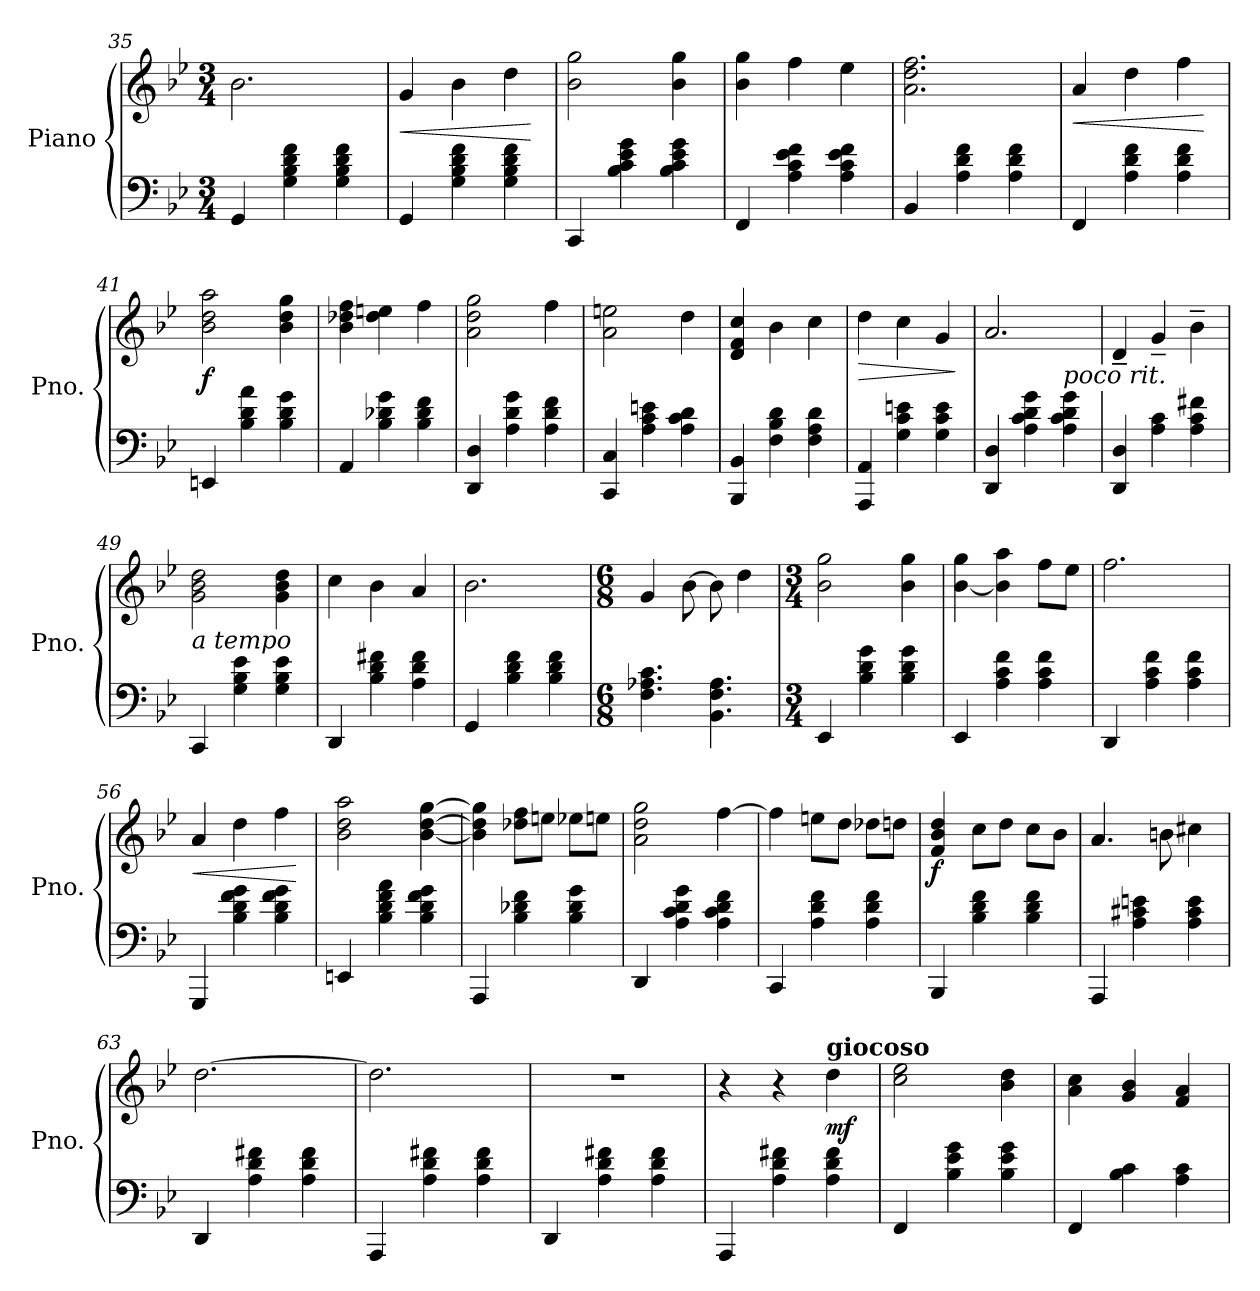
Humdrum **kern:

**kern	**kern	**dynam
*part1	*part1	*part1
*staff2	*staff1	*staff1/2
*I"Piano	*	*
*I'Pno.	*	*
*clefF4	*clefG2	*
*k[b-e-]	*k[b-e-]	*
*M3/4	*M3/4	*
=35	=35	=35
4GG/	2.b-\	.
4G\ 4B-\ 4d\ 4f\	.	.
4G\ 4B-\ 4d\ 4f\	.	.
=36	=36	=36
!	!	!LO:HP:b
4GG/	4g/	<
4G\ 4B-\ 4d\ 4f\	4b-\	.
4G\ 4B-\ 4d\ 4f\	4dd\	.
.	.	[
=37	=37	=37
4CC/	2b-\ 2gg\	.
4B-\ 4c\ 4e-\ 4g\	.	.
4B-\ 4c\ 4e-\ 4g\	4b-\ 4gg\	.
!!LO:PB:g=z
=38	=38	=38
4FF/	4b-\ 4gg\	.
4A\ 4c\ 4e-\ 4f\	4ff\	.
4A\ 4c\ 4e-\ 4f\	4ee-\	.
=39	=39	=39
4BB-/	2.a\ 2.dd\ 2.ff\	.
4A\ 4d\ 4f\	.	.
4A\ 4d\ 4f\	.	.
=40	=40	=40
!	!	!LO:HP:b
4FF/	4a/	<
4A\ 4d\ 4f\	4dd\	.
4A\ 4d\ 4f\	4ff\	.
.	.	[
=41	=41	=41
!	!	!LO:DY:b
4EEn/	2b-\ 2dd\ 2aa\	f
4B-\ 4d\ 4a\	.	.
4B-\ 4d\ 4g\	4b-\ 4dd\ 4gg\	.
=42	=42	=42
4AA/	4b-\ 4dd-X\ 4ff\	.
4B-\ 4d-X\ 4g\	4dd-\ 4een\	.
4B-\ 4d-\ 4f\	4ff\	.
=43	=43	=43
4DD/ 4D/	2a\ 2dd\ 2gg\	.
4A\ 4d\ 4g\	.	.
4A\ 4d\ 4f\	4ff\	.
=44	=44	=44
4CC/ 4C/	2a\ 2een\	.
4A\ 4c\ 4en\	.	.
4A\ 4c\ 4d\	4dd\	.
=45	=45	=45
4BBB-/ 4BB-/	4d/ 4f/ 4cc/	.
4F\ 4B-\ 4d\	4b-\	.
4F\ 4A\ 4d\	4cc\	.
!!LO:LB:g=z
=46	=46	=46
!	!	!LO:HP:b
4AAA/ 4AA/	4dd\	>
4G\ 4c\ 4en\	4cc\	.
4G\ 4c\ 4e\	4g/	.
.	.	]
=47	=47	=47
4DD/ 4D/	2.a/	.
4A\ 4c\ 4d\ 4g\	.	.
!LO:TX:a:i:t=poco rit.	!	!
4A\ 4c\ 4d\ 4g\	.	.
=48	=48	=48
*	*MM135	*
4DD/ 4D/	4d~/	.
4A\ 4c\	4g~/	.
4A\ 4c\ 4f#X\	4b-~\	.
=49	=49	=49
*	*MM160	*
!LO:TX:a:i:t=a tempo	!	!
4CC/	2g\ 2b-\ 2dd\	.
4G\ 4B-\ 4e-\	.	.
4G\ 4B-\ 4e-\	4g\ 4b-\ 4dd\	.
=50	=50	=50
4DD/	4cc\	.
4B-\ 4d\ 4f#X\	4b-\	.
4A\ 4d\ 4f#\	4a/	.
=51	=51	=51
4GG/	2.b-\	.
4B-\ 4d\ 4f\	.	.
4B-\ 4d\ 4f\	.	.
=52	=52	=52
*M6/8	*M6/8	*
4.F\ 4.A-X\ 4.c\	4g/	.
.	[8b-\	.
4.BB-\ 4.F\ 4.A-\	8b-\]	.
.	4dd\	.
=53	=53	=53
*M3/4	*M3/4	*
4EE-/	2b-\ 2gg\	.
4B-\ 4d\ 4g\	.	.
4B-\ 4d\ 4g\	4b-\ 4gg\	.
!!LO:LB:g=z
=54	=54	=54
4EE-/	[4b-\ 4gg\	.
4A\ 4c\ 4f\	4b-\] 4aa\	.
4A\ 4c\ 4f\	8ff\L	.
.	8ee-\J	.
=55	=55	=55
4DD/	2.ff\	.
4A\ 4c\ 4f\	.	.
4A\ 4c\ 4f\	.	.
=56	=56	=56
!	!	!LO:HP:b
4GGG/	4a/	<
4B-\ 4d\ 4f\ 4g\	4dd\	.
4B-\ 4d\ 4f\ 4g\	4ff\	.
.	.	[
=57	=57	=57
4EEn/	2b-\ 2dd\ 2aa\	.
4B-\ 4d\ 4f\ 4a\	.	.
4B-\ 4d\ 4f\ 4g\	[4b-\ [4dd\ [4gg\	.
=58	=58	=58
4AAA/	4b-\] 4dd\] 4gg\]	.
4B-\ 4d-X\ 4f\	8dd-X\ 8ff\L	.
.	8een\J	.
4B-\ 4d-\ 4g\	8ee-X\L	.
.	8een\J	.
=59	=59	=59
4DD/	2a\ 2dd\ 2gg\	.
4A\ 4c\ 4d\ 4g\	.	.
4A\ 4c\ 4d\ 4f\	[4ff\	.
!!LO:LB:g=z
=60	=60	=60
4CC/	4ff\]	.
4A\ 4d\ 4f\	8een\L	.
.	8dd\J	.
4A\ 4d\ 4f\	8dd-X\L	.
.	8ddn\J	.
=61	=61	=61
!	!	!LO:DY:b
4BBB-/	4f/ 4b-/ 4dd/	f
4B-\ 4d\ 4f\	8cc\L	.
.	8dd\J	.
4B-\ 4d\ 4f\	8cc\L	.
.	8b-\J	.
=62	=62	=62
4AAA/	4.a/	.
4A\ 4c#X\ 4en\	.	.
.	8bn\	.
4A\ 4c#\ 4e\	4cc#X\	.
=63	=63	=63
4DD/	[2.dd\	.
4A\ 4d\ 4f#X\	.	.
4A\ 4d\ 4f#\	.	.
=64	=64	=64
4AAA/	2.dd\]	.
4A\ 4d\ 4f#X\	.	.
4A\ 4d\ 4f#\	.	.
=65	=65	=65
4DD/	2.r	.
4A\ 4d\ 4f#X\	.	.
4A\ 4d\ 4f#\	.	.
=66	=66	=66
4AAA/	4r	.
4A\ 4d\ 4f#X\	4r	.
!	!LO:TX:a:B:t=giocoso	!
!	!	!LO:DY:b
4A\ 4d\ 4f#\	4dd\	mf
!!LO:LB:g=z
=67	=67	=67
4FF/	2cc\ 2ee-\	.
4B-\ 4e-\ 4g\	.	.
4B-\ 4e-\ 4g\	4b-\ 4dd\	.
=68	=68	=68
4FF/	4a\ 4cc\	.
4B-\ 4c\	4g/ 4b-/	.
4A\ 4c\	4f/ 4a/	.
=	=	=
*-	*-	*-
